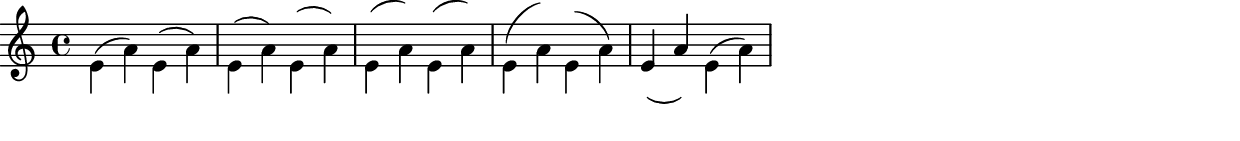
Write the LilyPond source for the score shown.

%% Generated by lilypond-book.py
%% Options: [exampleindent=10.16\mm,indent=0\mm,line-width=160\mm]
\include "lilypond-book-preamble.ly"


% ****************************************************************
% Start cut-&-pastable-section
% ****************************************************************



\paper {
  indent = 0\mm
  line-width = 160\mm
  % offset the left padding, also add 1mm as lilypond creates cropped
  % images with a little space on the right
  line-width = #(- line-width (* mm  3.000000) (* mm 1))
}

\layout {
  
}





% ****************************************************************
% ly snippet:
% ****************************************************************
\sourcefilename "moving-slur-positions-vertically.ly"
\sourcefileline 0
%% DO NOT EDIT this file manually; it is automatically
%% generated from LSR http://lsr.di.unimi.it
%% Make any changes in LSR itself, or in Documentation/snippets/new/ ,
%% and then run scripts/auxiliar/makelsr.py
%%
%% This file is in the public domain.
\version "2.18.0"

\header {
%% Translation of GIT committish: 8ffecf6be17c6ec2ff87cf31873121a8cce29b09
  texidoces = "
Se puede ajustar la posición vertical de una ligadura de
expresión utilizando la propiedad @code{positions} del objeto
@code{Slur}.  La propiedad tiene dos parámetros, refiriéndose el
primero al extremo izquierdo de la ligadura y el segundo al derecho.
Los valores de los parámetros no se utilizan por parte de LilyPond
para producir un desplazamiento exacto de la ligadura: más bien
selecciona la colocación que mejor aspecto tiene, teniendo en cuenta
los valores de los parámetros.  Los valores positivos desplazan la
ligadura hacia arriba, y son adecuados a notas que tienen las plicas
hacia abajo.  Los valores negativos desplazan las ligaduras bajas aún
más hacia abajo.

"
  doctitlees = "Desplazar ligaduras de expresión verticalmente"

%% Translation of GIT committish: 8eae9a75fb3ec1d0b6633103c8a652608c8fa630
  texidocfr = "
Le positionnement vertical d'une liaison se contrôle par la propriété
@code{positions} de l'objet @code{Slur}.  Cette propriété dispose de
deux paramètres : le premier affecte l'extrémité gauche de la
liaison, le second son extrémité droite.  La valeur des paramètres
n'aura aucune influence sur le galbe de la liaison.  LilyPond ne
s'en servira que pour adapter le positionnement de la courbe.  Des
valeurs positives décalent la liaison vers le haut et s'utilisent
pour des hampes descendantes.  Des valeurs négatives entraînent un
décalage vers le bas.

"
  doctitlefr = "Déplacement vertical des liaisons d'articulation"

  lsrtags = "expressive-marks, tweaks-and-overrides"

  texidoc = "
The vertical position of a slur can be adjusted using the
@code{positions} property of @code{Slur}.  The property has 2
parameters, the first referring to the left end of the slur and the
second to the right.  The values of the parameters are not used by
LilyPond to make an exact movement of the slur - instead it selects
what placement of the slur looks best, taking into account the
parameter values.  Positive values move the slur up, and are
appropriate for notes with stems down.  Negative values move downward
slurs further down.

"
  doctitle = "Moving slur positions vertically"
} % begin verbatim

\relative c' {
  \stemDown
  e4( a)
  \override Slur.positions = #'(1 . 1)
  e4( a)
  \override Slur.positions = #'(2 . 2)
  e4( a)
  \override Slur.positions = #'(3 . 3)
  e4( a)
  \override Slur.positions = #'(4 . 4)
  e4( a)
  \override Slur.positions = #'(5 . 5)
  e4( a)
  \override Slur.positions = #'(0 . 5)
  e4( a)
  \override Slur.positions = #'(5 . 0)
  e4( a)
  \stemUp
  \override Slur.positions = #'(-5 . -5)
  e4( a)
  \stemDown
  \revert Slur.positions
  e4( a)
}



% ****************************************************************
% end ly snippet
% ****************************************************************
